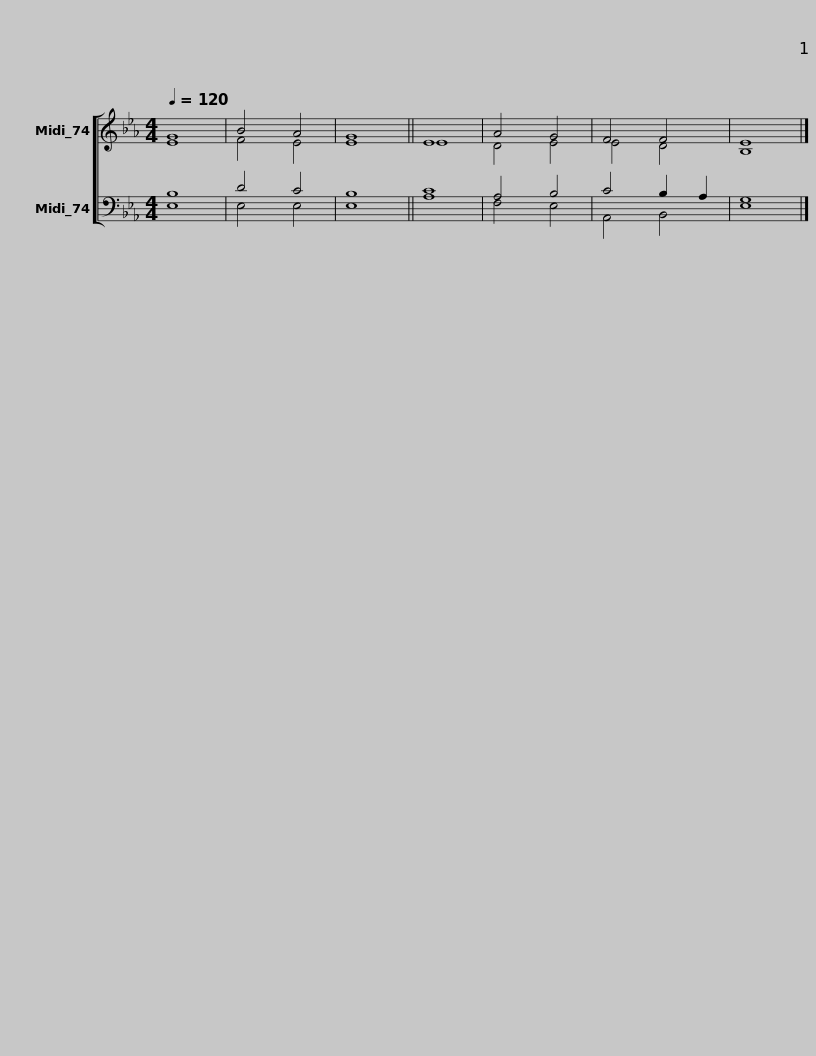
X:1
%%score [ ( 1 2 ) ( 3 4 ) ]
L:1/8
Q:1/4=120
M:4/4
I:linebreak $
K:Eb
V:1 treble
V:2 treble
V:3 bass
V:4 bass
V:1
 G8 | B4 A4 | G8 || E8 | A4 G4 | %5
 F4 F4 | E8 |] %7
V:2
 E8 | F4 E4 | E8 || E8 | D4 E4 | %5
 E4 D4 | B,8 |] %7
V:3
 B,8 | D4 C4 | B,8 || C8 | A,4 B,4 | %5
 C4 B,2 A,2 | G,8 |] %7
V:4
 E,8 | E,4 E,4 | E,8 || A,8 | F,4 E,4 | %5
 A,,4 B,,4 | E,8 |] %7
